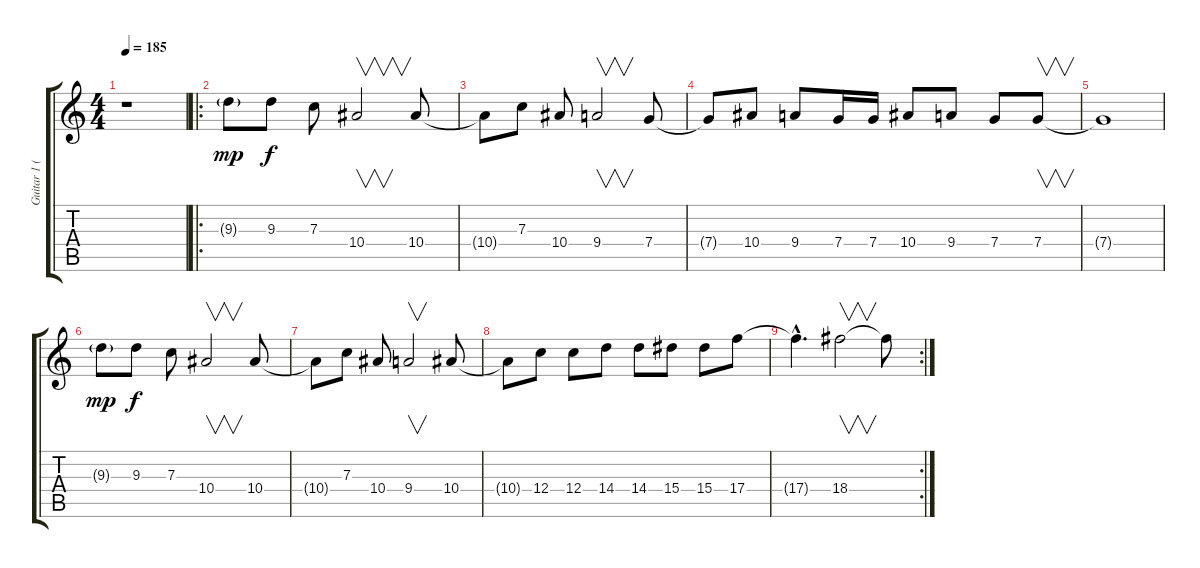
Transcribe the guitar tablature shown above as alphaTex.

\track ("Guitar 1 (Lead)" "Guitar 1 (") {instrument distortionguitar}
\staff {score tabs}
\tuning (D4 A3 F3 C3 G2 C2) {hide}
\ts (4 4)
\tempo 185
\clef g2
\ks c
r.1{dy f} |
\ro
9.3{g}.8{dy mp balance 13} 9.3.8{dy f} 7.3.8 10.4.2{v} 10.4.8 |
10.4{t}.8 7.3.8 10.4.8 9.4.2{v} 7.4.8 |
7.4{t}.8 10.4.8 9.4.8 7.4.16 7.4.16 10.4.8 9.4.8 7.4.8 7.4.8{v} |
7.4{t}.1 |
9.3{g}.8{dy mp} 9.3.8{dy f} 7.3.8 10.4.2{v} 10.4.8 |
10.4{t}.8 7.3.8 10.4.8 9.4.2{v} 10.4.8 |
10.4{t}.8 12.4.8 12.4.8 14.4.8 14.4.8 15.4.8 15.4.8 17.4.8 |
\rc 2
17.4{hac t}.4{d} 18.4.2{v} 18.4{t}.8
